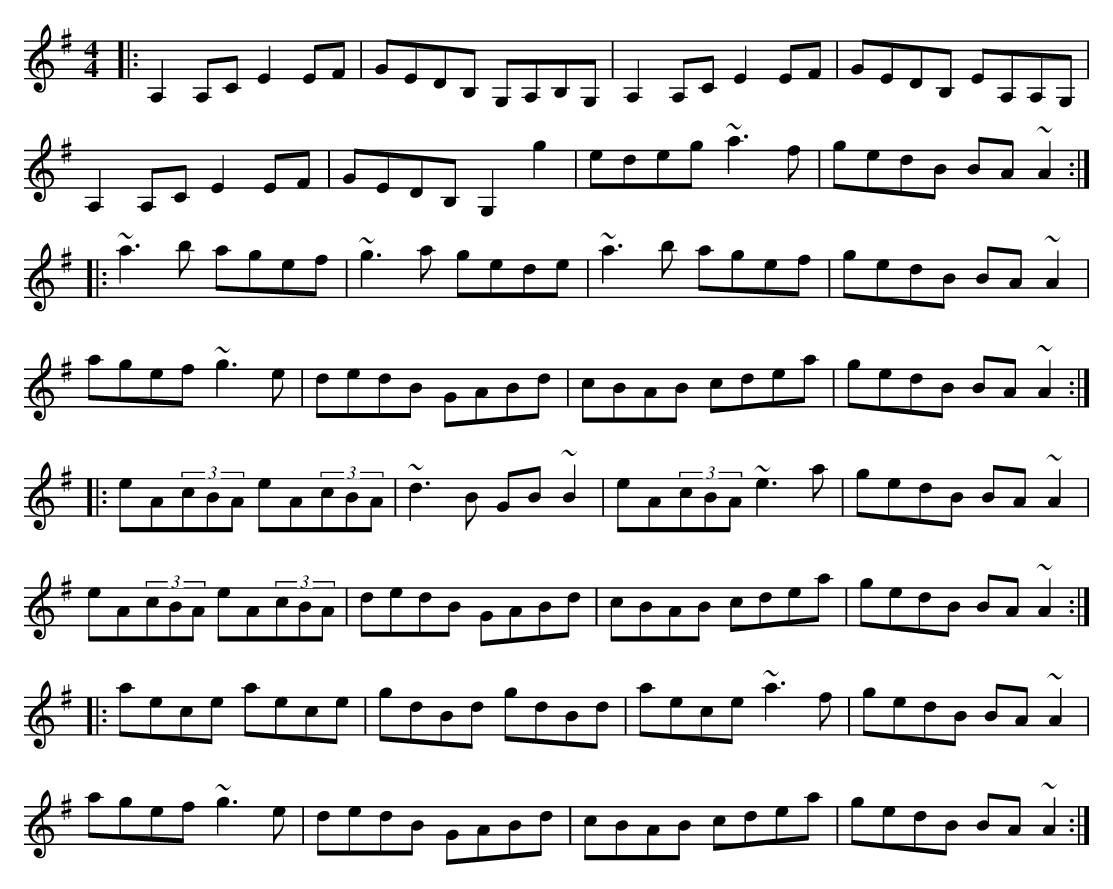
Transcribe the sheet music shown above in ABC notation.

X:1
M:4/4
K:Ador
|:A,2A,C E2EF|GEDB, G,A,B,G,|A,2A,C E2EF|GEDB, EA,A,G,|
A,2A,C E2EF|GEDB, G,2g2|edeg ~a3f|gedB BA~A2:|
|:~a3b agef|~g3a gede|~a3b agef|gedB BA~A2|
agef ~g3e|dedB GABd|cBAB cdea|gedB BA~A2:|
|:eA(3cBA eA(3cBA|~d3B GB~B2|eA(3cBA ~e3a|gedB BA~A2|
eA(3cBA eA(3cBA|dedB GABd|cBAB cdea|gedB BA~A2:|
|:aece aece|gdBd gdBd|aece ~a3f|gedB BA~A2|
agef ~g3e|dedB GABd|cBAB cdea|gedB BA~A2:|
